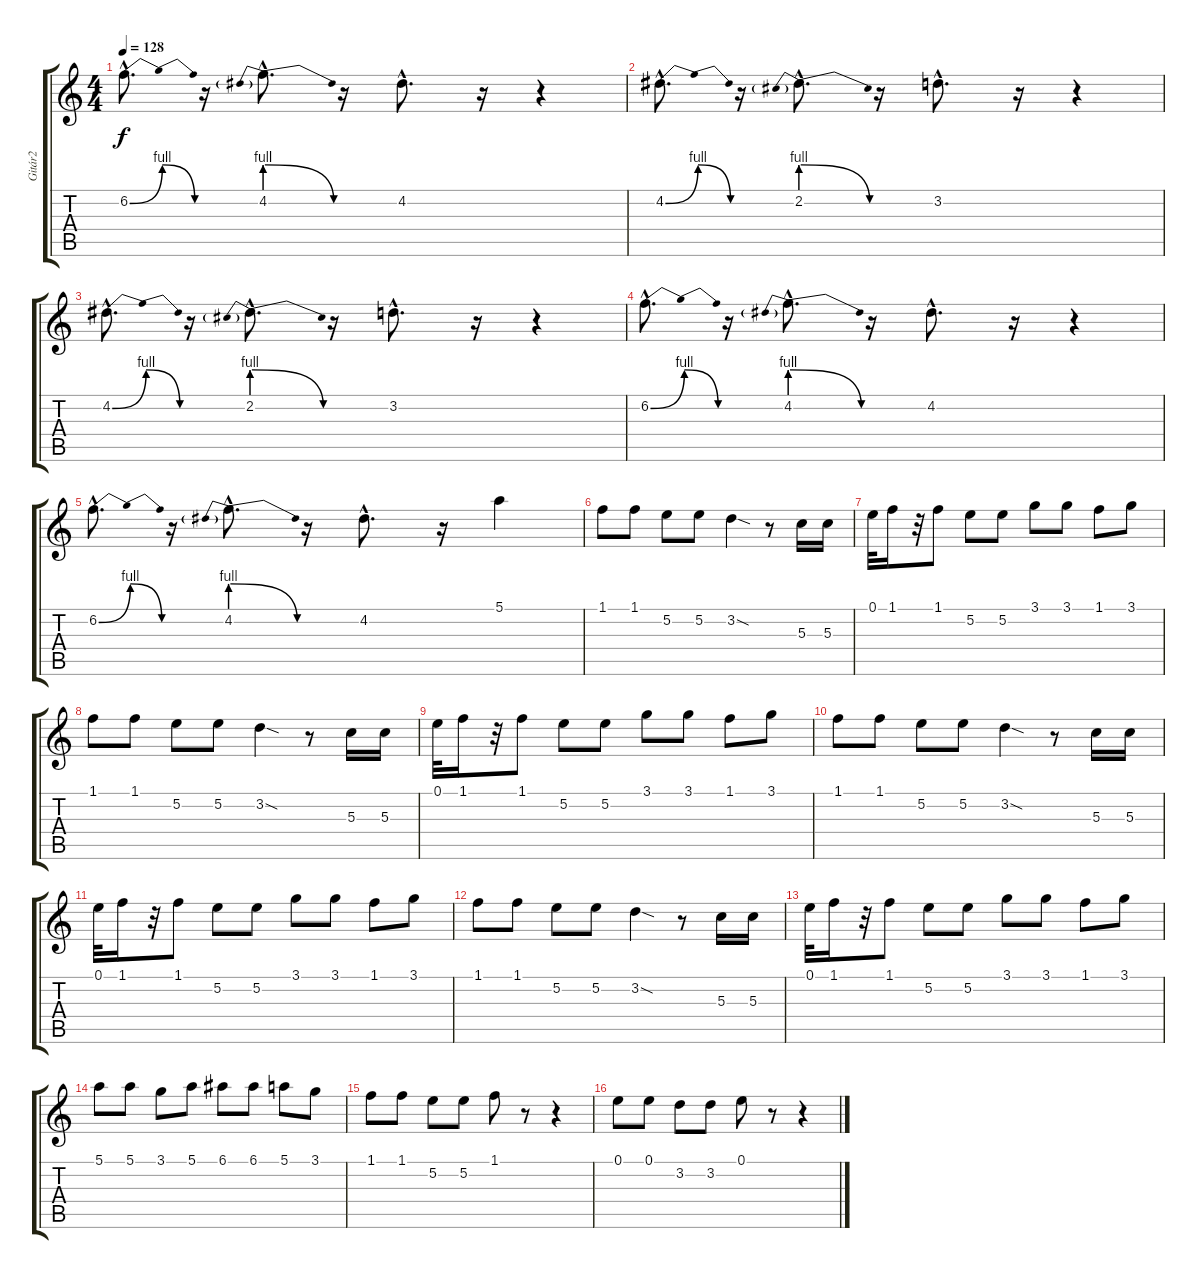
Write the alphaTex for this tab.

\track ("Gitár2" "Gitár2") {instrument distortionguitar}
\staff {score tabs}
\tuning (E4 B3 G3 D3 A2 E2) {hide}
\ts (4 4)
\tempo 128
\clef g2
\ks c
6.2{be (bendrelease 0 0 10 4 45 4 60 0) hac}.8{d dy f} r.16 4.2{be (prebendrelease 0 4 60 0) hac}.8{d} r.16 4.2{hac}.8{d} r.16 r.4 |
4.2{be (bendrelease 0 0 10 4 45 4 60 0) hac}.8{d} r.16 2.2{be (prebendrelease 0 4 60 0) hac}.8{d} r.16 3.2{hac}.8{d} r.16 r.4 |
4.2{be (bendrelease 0 0 9 4 45 4 60 0) hac}.8{d} r.16 2.2{be (prebendrelease 0 4 60 0) hac}.8{d} r.16 3.2{hac}.8{d} r.16 r.4 |
6.2{be (bendrelease 0 0 10 4 45 4 60 0) hac}.8{d} r.16 4.2{be (prebendrelease 0 4 60 0) hac}.8{d} r.16 4.2{hac}.8{d} r.16 r.4 |
6.2{be (bendrelease 0 0 10 4 45 4 60 0) hac}.8{d} r.16 4.2{be (prebendrelease 0 4 60 0) hac}.8{d} r.16 4.2{hac}.8{d} r.16 5.1.4 |
1.1.8 1.1.8 5.2.8 5.2.8 3.2{sod}.4 r.8 5.3.16 5.3.16 |
0.1.32 1.1.16 r.32 1.1.8 5.2.8 5.2.8 3.1.8 3.1.8 1.1.8 3.1.8 |
1.1.8 1.1.8 5.2.8 5.2.8 3.2{sod}.4 r.8 5.3.16 5.3.16 |
0.1.32 1.1.16 r.32 1.1.8 5.2.8 5.2.8 3.1.8 3.1.8 1.1.8 3.1.8 |
1.1.8 1.1.8 5.2.8 5.2.8 3.2{sod}.4 r.8 5.3.16 5.3.16 |
0.1.32 1.1.16 r.32 1.1.8 5.2.8 5.2.8 3.1.8 3.1.8 1.1.8 3.1.8 |
1.1.8 1.1.8 5.2.8 5.2.8 3.2{sod}.4 r.8 5.3.16 5.3.16 |
0.1.32 1.1.16 r.32 1.1.8 5.2.8 5.2.8 3.1.8 3.1.8 1.1.8 3.1.8 |
5.1.8 5.1.8 3.1.8 5.1.8 6.1.8 6.1.8 5.1.8 3.1.8 |
1.1.8 1.1.8 5.2.8 5.2.8 1.1.8 r.8 r.4 |
0.1.8 0.1.8 3.2.8 3.2.8 0.1.8 r.8 r.4
